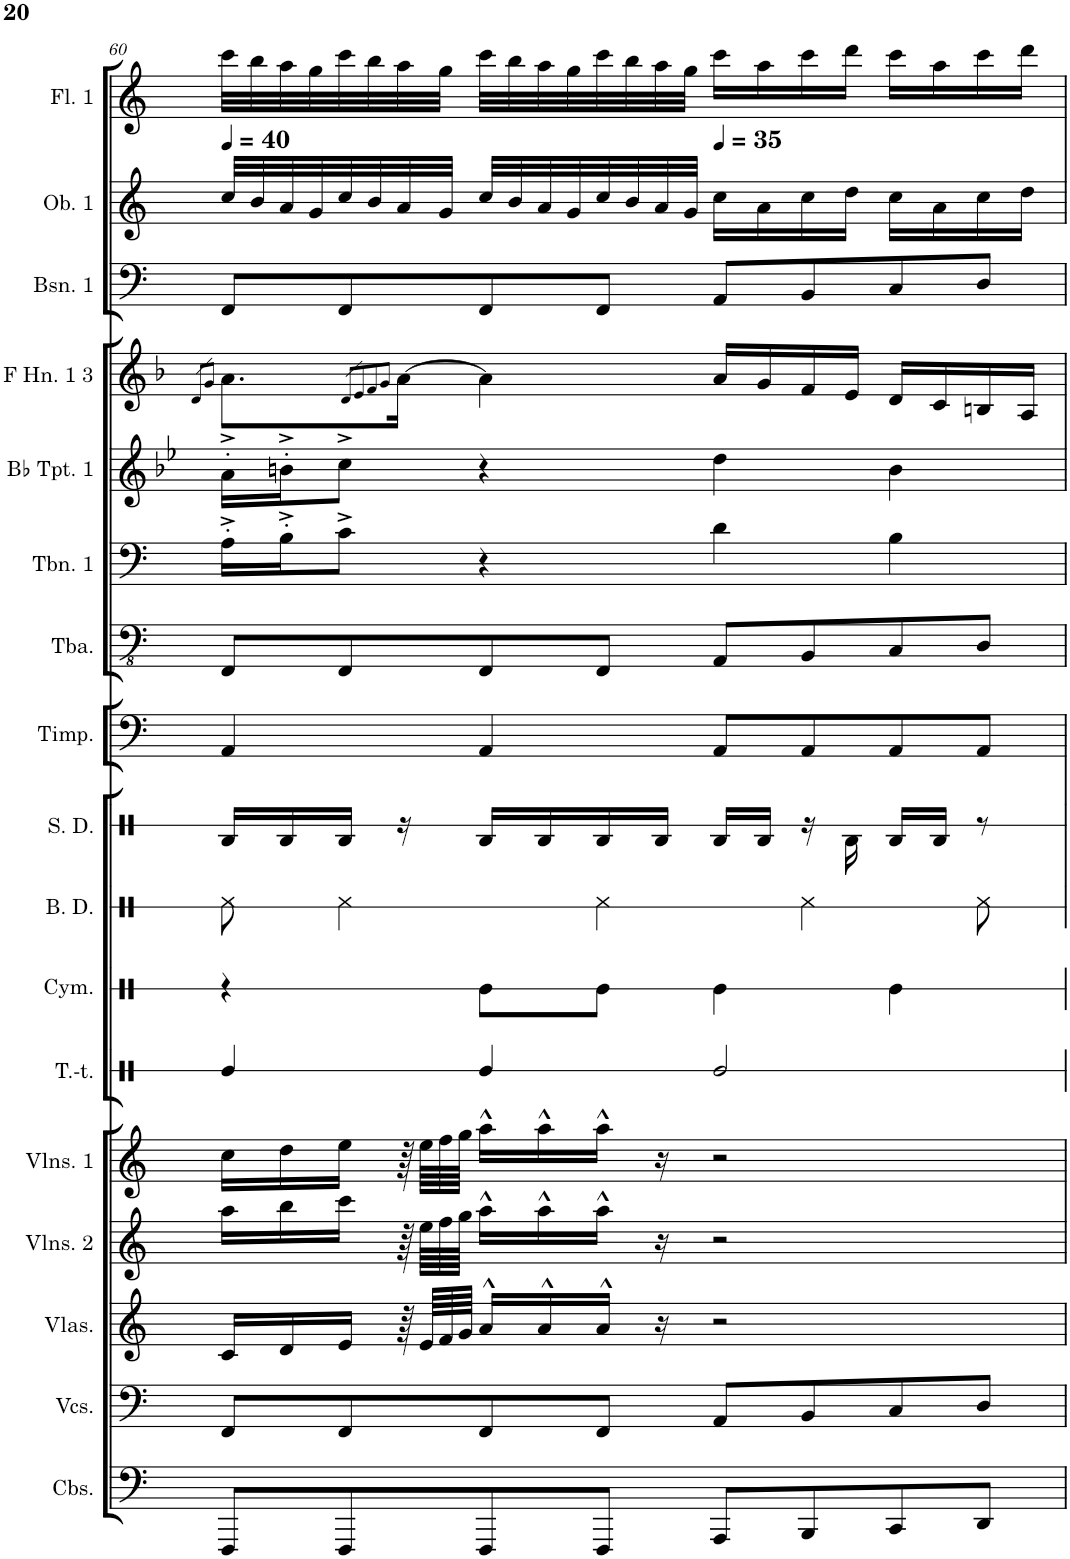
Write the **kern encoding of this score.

**kern	**kern	**kern	**kern	**kern	**kern	**kern	**kern	**kern	**kern	**kern	**kern	**kern	**kern	**kern	**kern	**kern
*part17	*part16	*part15	*part14	*part13	*part12	*part11	*part10	*part9	*part8	*part7	*part6	*part5	*part4	*part3	*part2	*part1
*staff17	*staff16	*staff15	*staff14	*staff13	*staff12	*staff11	*staff10	*staff9	*staff8	*staff7	*staff6	*staff5	*staff4	*staff3	*staff2	*staff1
*I"Contrabasses	*I"Violoncellos	*I"Violas	*I"Violins 2	*I"Violins 1	*I"Tam-tam	*I"Cymbals	*I"Bass Drum	*I"Snare Drum	*I"Timpani	*I"Tuba	*I"Trombone 1	*I"Bb Trumpet 1	*I"F Horn 1 &amp; 3	*I"Bassoon 1	*I"Oboe 1	*I"Flute 1
*I'Cbs.	*I'Vcs.	*I'Vlas.	*I'Vlns. 2	*I'Vlns. 1	*I'T.-t.	*I'Cym.	*I'B. D.	*I'S. D.	*I'Timp.	*I'Tba.	*I'Tbn. 1	*I'Bb Tpt. 1	*I'F Hn. 1 3	*I'Bsn. 1	*I'Ob. 1	*I'Fl. 1
!!LO:PB:g=z
*clefF4	*clefF4	*clefG2	*clefG2	*clefG2	*clefX	*clefX	*clefX	*clefX	*clefF4	*clefFv4	*clefF4	*clefG2	*clefG2	*clefF4	*clefG2	*clefG2
*Trd7c12	*	*	*	*	*	*	*	*	*	*	*	*Trd1c2	*Trd4c7	*	*	*Trd-7c-12
*k[]	*k[]	*k[]	*k[]	*k[]	*k[]	*k[]	*k[]	*k[]	*k[]	*k[]	*k[]	*k[b-e-]	*k[b-]	*k[]	*k[]	*k[]
*M4/4	*M4/4	*M4/4	*M4/4	*M4/4	*M4/4	*M4/4	*M4/4	*M4/4	*M4/4	*M4/4	*M4/4	*M4/4	*M4/4	*M4/4	*M4/4	*M4/4
*MM40	*MM40	*MM40	*MM40	*MM40	*MM40	*MM40	*MM40	*MM40	*MM40	*MM40	*MM40	*MM40	*MM40	*MM40	*MM40	*MM40
=60	=60	=60	=60	=60	=60	=60	=60	=60	=60	=60	=60	=60	=60	=60	=60	=60
.	.	.	.	.	.	.	.	.	.	.	.	.	8qd/L	.	.	.
.	.	.	.	.	.	.	.	.	.	.	.	.	8qg/J	.	.	.
8FFF/L	8FF/L	16c/LL	16aa\LL	16cc\LL	4ff/	4r	8Rf\	16RB/LL	4AA/	8FFF/L	16A'^\LL	16a'^\LL	8.a\L	8FF/L	32cc/LLL	32ccc\LLL
.	.	.	.	.	.	.	.	.	.	.	.	.	.	.	32b/	32bb\
.	.	16d/	16bb\	16dd\	.	.	.	16RB/	.	.	16B'^\J	16bn'^\J	.	.	32a/	32aa\
.	.	.	.	.	.	.	.	.	.	.	.	.	.	.	32g/	32gg\
8FFF/	8FF/	16e/JJ	16ccc\JJ	16ee\JJ	.	.	4Rf\	16RB/JJ	.	8FFF/	8c^\J	8cc^\J	.	8FF/	32cc/	32ccc\
.	.	.	.	.	.	.	.	.	.	.	.	.	.	.	32b/	32bb\
.	.	.	.	.	.	.	.	.	.	.	.	.	8qd/L	.	.	.
.	.	.	.	.	.	.	.	.	.	.	.	.	8qe/	.	.	.
.	.	.	.	.	.	.	.	.	.	.	.	.	8qf/	.	.	.
.	.	.	.	.	.	.	.	.	.	.	.	.	8qg/J	.	.	.
.	.	64r	64r	64r	.	.	.	16r	.	.	.	.	[16a\Jk	.	32a/	32aa\
.	.	64e/LLLL	64ee\LLLL	64ee\LLLL	.	.	.	.	.	.	.	.	.	.	.	.
.	.	64f/	64ff\	64ff\	.	.	.	.	.	.	.	.	.	.	32g/JJJ	32gg\JJJ
.	.	64g/JJJJ	64gg\JJJJ	64gg\JJJJ	.	.	.	.	.	.	.	.	.	.	.	.
8FFF/	8FF/	16a^^/LL	16aa^^\LL	16aa^^\LL	4ff/	8ff\L	.	16RB/LL	4AA/	8FFF/	4r	4r	4a\]	8FF/	32cc/LLL	32ccc\LLL
.	.	.	.	.	.	.	.	.	.	.	.	.	.	.	32b/	32bb\
.	.	16a^^/	16aa^^\	16aa^^\	.	.	.	16RB/	.	.	.	.	.	.	32a/	32aa\
.	.	.	.	.	.	.	.	.	.	.	.	.	.	.	32g/	32gg\
8FFF/J	8FF/J	16a^^/JJ	16aa^^\JJ	16aa^^\JJ	.	8ff\J	4Rf\	16RB/	.	8FFF/J	.	.	.	8FF/J	32cc/	32ccc\
.	.	.	.	.	.	.	.	.	.	.	.	.	.	.	32b/	32bb\
.	.	16r	16r	16r	.	.	.	16RB/JJ	.	.	.	.	.	.	32a/	32aa\
.	.	.	.	.	.	.	.	.	.	.	.	.	.	.	32g/JJJ	32gg\JJJ
*	*	*	*	*	*	*	*	*	*	*	*	*	*	*	*	*MM35
8AAA/L	8AA/L	2r	2r	2r	2ff/	4ff\	.	16RB/LL	8AA/L	8AAA/L	4d\	4dd\	16a/LL	8AA/L	16cc\LL	16ccc\LL
.	.	.	.	.	.	.	.	16RB/JJ	.	.	.	.	16g/	.	16a\	16aa\
8BBB/	8BB/	.	.	.	.	.	4Rf\	16r	8AA/	8BBB/	.	.	16f/	8BB/	16cc\	16ccc\
.	.	.	.	.	.	.	.	16RB\	.	.	.	.	16e/JJ	.	16dd\JJ	16ddd\JJ
8CC/	8C/	.	.	.	.	4ff\	.	16RB/LL	8AA/	8CC/	4B\	4b\	16d/LL	8C/	16cc\LL	16ccc\LL
.	.	.	.	.	.	.	.	16RB/JJ	.	.	.	.	16c/	.	16a\	16aa\
8DD/J	8D/J	.	.	.	.	.	8Rf\	8r	8AA/J	8DD/J	.	.	16Bn/	8D/J	16cc\	16ccc\
.	.	.	.	.	.	.	.	.	.	.	.	.	16A/JJ	.	16dd\JJ	16ddd\JJ
=	=	=	=	=	=	=	=	=	=	=	=	=	=	=	=	=
*-	*-	*-	*-	*-	*-	*-	*-	*-	*-	*-	*-	*-	*-	*-	*-	*-
